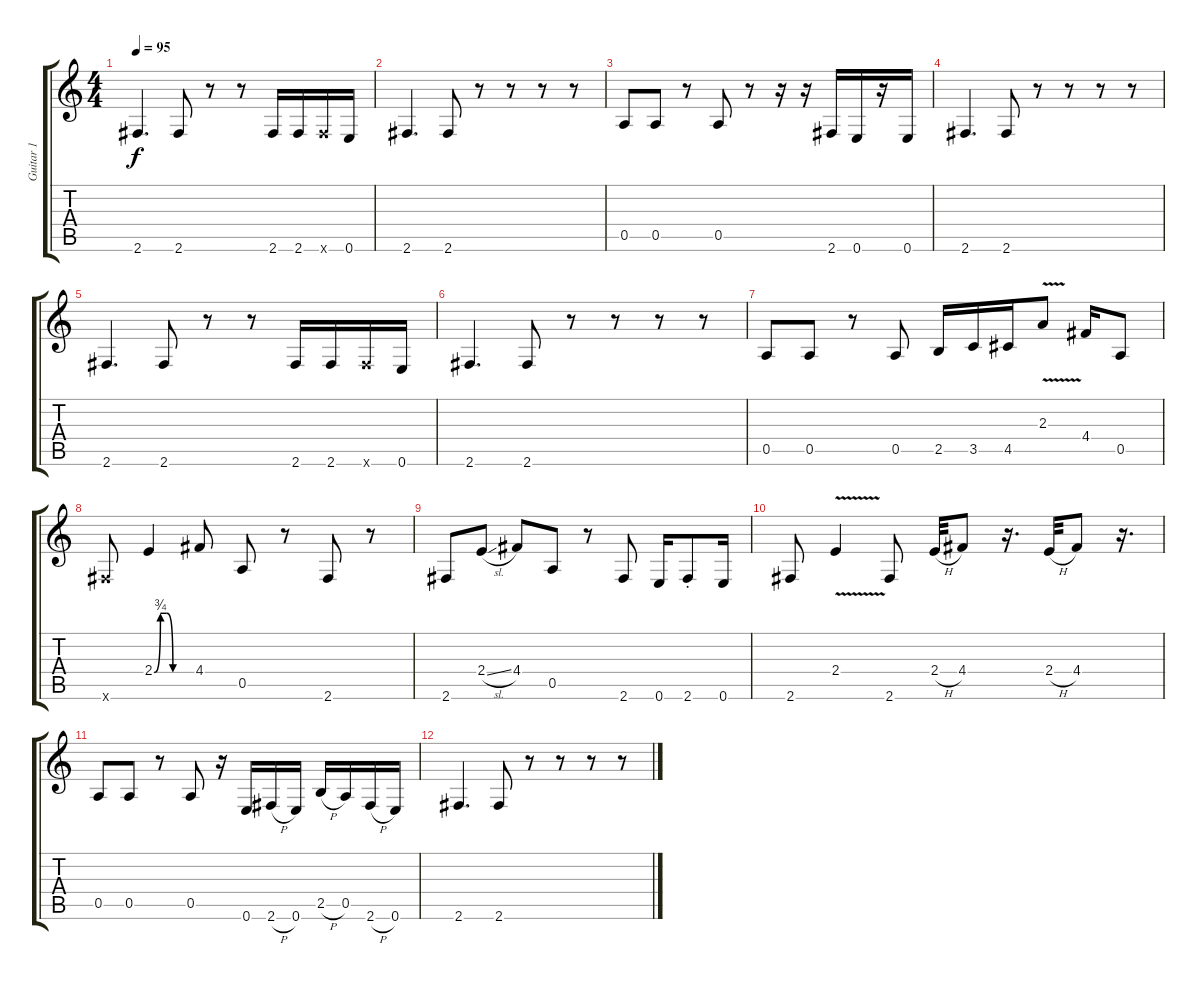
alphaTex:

\track ("Guitar 1" "Guitar 1") {instrument overdrivenguitar}
\staff {score tabs}
\tuning (E4 B3 G3 D3 A2 E2) {hide}
\ts (4 4)
\tempo 95
\clef g2
\ks c
2.6.4{d dy f} 2.6.8 r.8 r.8 2.6.16 2.6.16 2.6{x}.16 0.6.16 |
2.6.4{d} 2.6.8 r.8 r.8 r.8 r.8 |
0.5.8 0.5.8 r.8 0.5.8 r.8 r.16 r.16 2.6.16 0.6.16 r.16 0.6.16 |
2.6.4{d} 2.6.8 r.8 r.8 r.8 r.8 |
2.6.4{d} 2.6.8 r.8 r.8 2.6.16 2.6.16 2.6{x}.16 0.6.16 |
2.6.4{d} 2.6.8 r.8 r.8 r.8 r.8 |
0.5.8 0.5.8 r.8 0.5.8 2.5.16 3.5.16 4.5.16 2.3{v}.8 4.4.16 0.5.8 |
2.6{x}.8 2.4{be (custom 0 0 10 3 20 3 30 0 60 0)}.4 4.4.8 0.5.8 r.8 2.6.8 r.8 |
2.6.8 2.4{sl}.8 4.4.8 0.5.8 r.8 2.6.8 0.6.16 2.6{st}.8 0.6.16 |
2.6.8 2.4{v}.4 2.6.8 2.4{h}.32 4.4.8 r.16{d} 2.4{h}.32 4.4.8 r.16{d} |
0.5.8 0.5.8 r.8 0.5.8 r.16 0.6.16 2.6{h}.16 0.6.16 2.5{h}.16 0.5.16 2.6{h}.16 0.6.16 |
2.6.4{d} 2.6.8 r.8 r.8 r.8 r.8
